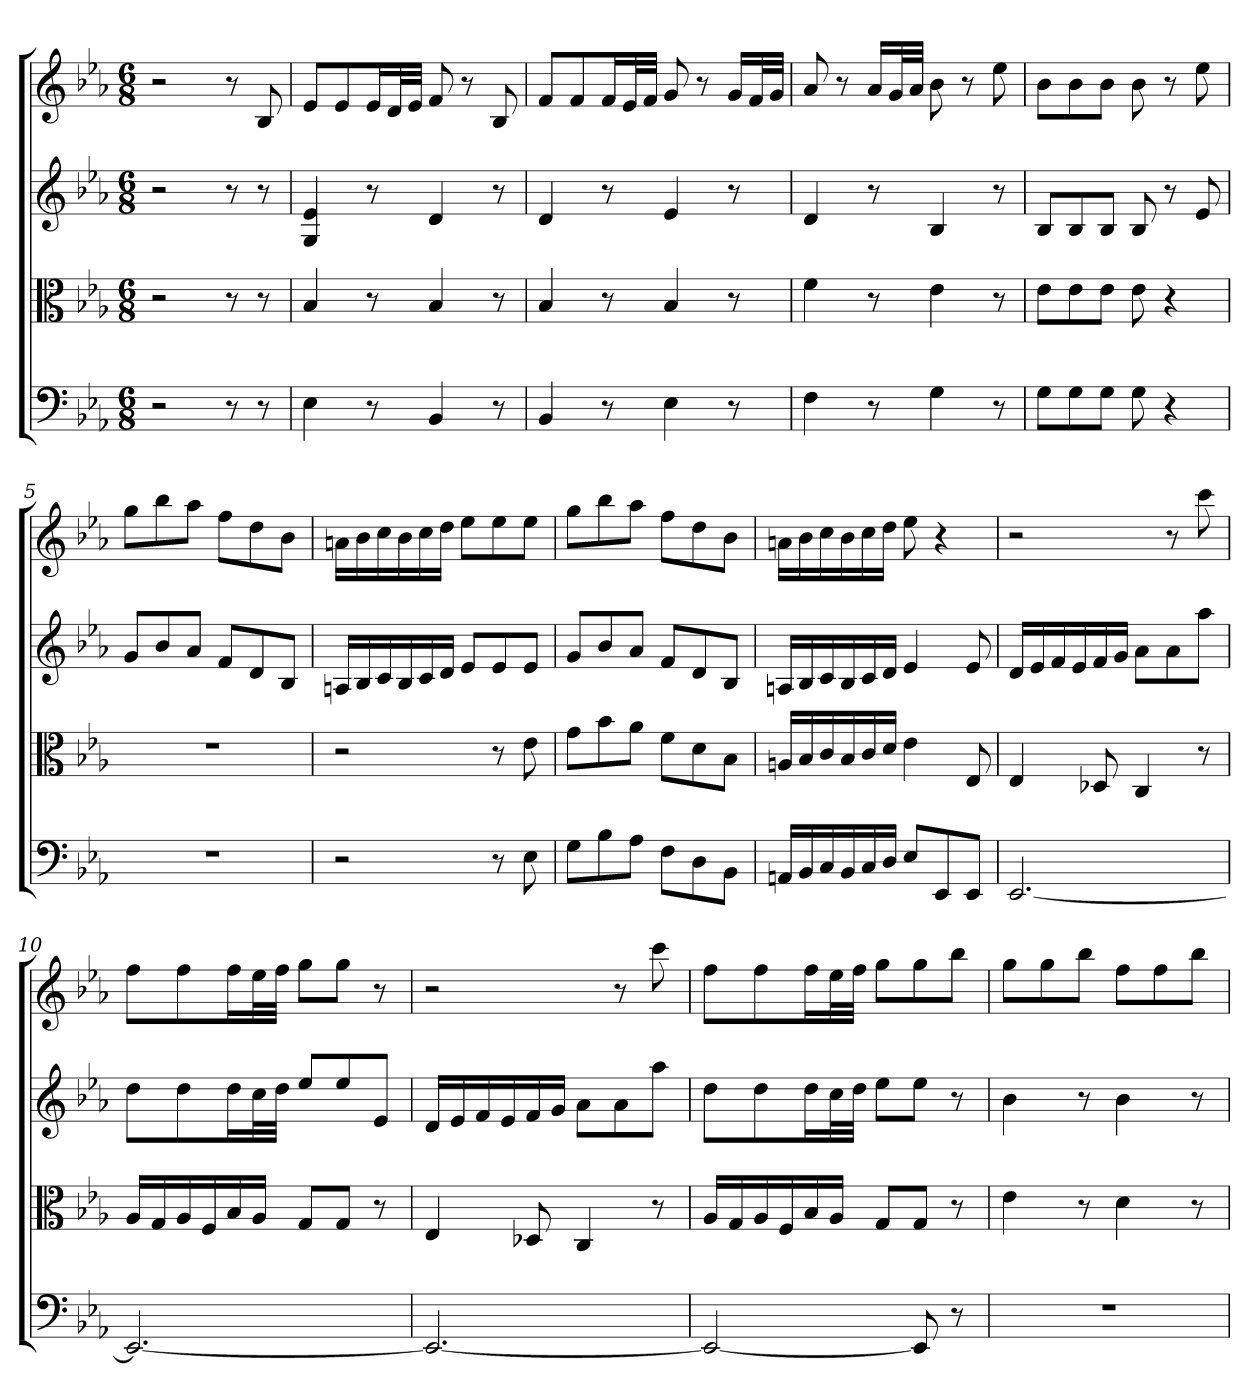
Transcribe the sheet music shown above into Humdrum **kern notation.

**kern	**kern	**kern	**kern
*part4	*part3	*part2	*part1
*staff4	*staff3	*staff2	*staff1
*clefF4	*clefC3	*	*
*k[b-e-a-]	*k[b-e-a-]	*k[b-e-a-]	*k[b-e-a-]
*E-:	*E-:	*E-:	*E-:
*M6/8	*M6/8	*M6/8	*M6/8
=	=	=	=
2r	2r	2r	2r
8r	8r	8r	8r
8r	8r	8r	8B-
=1	=1	=1	=1
4E-	4B-	4G 4e-	8e-L
.	.	.	8e-
8r	8r	8r	16e-L
.	.	.	32dL
.	.	.	32e-JJJ
4BB-	4B-	4d	8f
.	.	.	8r
8r	8r	8r	8B-
=2	=2	=2	=2
4BB-	4B-	4d	8fL
.	.	.	8f
8r	8r	8r	16fL
.	.	.	32e-L
.	.	.	32fJJJ
4E-	4B-	4e-	8g
.	.	.	8r
8r	8r	8r	16gLL
.	.	.	32fL
.	.	.	32gJJJ
=3	=3	=3	=3
4F	4f	4d	8a-
.	.	.	8r
8r	8r	8r	16a-LL
.	.	.	32gL
.	.	.	32a-JJJ
4G	4e-	4B-	8b-
.	.	.	8r
8r	8r	8r	8ee-
=4	=4	=4	=4
8G\L	8e-\L	8B-L	8b-L
8G\	8e-\	8B-	8b-
8G\J	8e-\J	8B-J	8b-J
8G	8e-	8B-	8b-
4r	4r	8r	8r
.	.	8e-	8ee-
=5	=5	=5	=5
2.r	2.r	8gL	8ggL
.	.	8b-	8bb-
.	.	8a-J	8aa-J
.	.	8fL	8ffL
.	.	8d	8dd
.	.	8B-J	8b-J
=6	=6	=6	=6
2r	2r	16AnLL	16anLL
.	.	16B-	16b-
.	.	16c	16cc
.	.	16B-	16b-
.	.	16c	16cc
.	.	16dJJ	16ddJJ
.	.	8e-L	8ee-L
8r	8r	8e-	8ee-
8E-	8e-	8e-J	8ee-J
=7	=7	=7	=7
8G\L	8g\L	8gL	8ggL
8B-\	8b-\	8b-	8bb-
8A-\J	8a-\J	8a-J	8aa-J
8F\L	8f\L	8fL	8ffL
8D\	8d\	8d	8dd
8BB-\J	8B-\J	8B-J	8b-J
=8	=8	=8	=8
16AAn/LL	16An/LL	16AnLL	16anLL
16BB-/	16B-/	16B-	16b-
16C/	16c/	16c	16cc
16BB-/	16B-/	16B-	16b-
16C/	16c/	16c	16cc
16D/JJ	16d/JJ	16dJJ	16ddJJ
8E-/L	4e-	4e-	8ee-
8EE-/	.	.	4r
8EE-/J	8E-	8e-	.
=9	=9	=9	=9
[2.EE-	4E-	16dLL	2r
.	.	16e-	.
.	.	16f	.
.	.	16e-	.
.	8D-X	16f	.
.	.	16gJJ	.
.	4C	8a-L	.
.	.	8a-	8r
.	8r	8aa-J	8ccc
=10	=10	=10	=10
2.EE-_	16A-/LL	8ddL	8ffL
.	16G/	.	.
.	16A-/	8dd	8ff
.	16F/	.	.
.	16B-/	16ddL	16ffL
.	16A-/JJ	32ccL	32ee-L
.	.	32ddJJJ	32ffJJJ
.	8G/L	8ee-L	8ggL
.	8G/J	8ee-	8ggJ
.	8r	8e-J	8r
=11	=11	=11	=11
2.EE-_	4E-	16dLL	2r
.	.	16e-	.
.	.	16f	.
.	.	16e-	.
.	8D-X	16f	.
.	.	16gJJ	.
.	4C	8a-L	.
.	.	8a-	8r
.	8r	8aa-J	8ccc
=12	=12	=12	=12
2EE-_	16A-/LL	8ddL	8ffL
.	16G/	.	.
.	16A-/	8dd	8ff
.	16F/	.	.
.	16B-/	16ddL	16ffL
.	16A-/JJ	32ccL	32ee-L
.	.	32ddJJJ	32ffJJJ
.	8G/L	8ee-L	8ggL
8EE-]	8G/J	8ee-J	8gg
8r	8r	8r	8bb-J
=13	=13	=13	=13
2.r	4e-	4b-	8ggL
.	.	.	8gg
.	8r	8r	8bb-J
.	4d	4b-	8ffL
.	.	.	8ff
.	8r	8r	8bb-J
=	=	=	=
*-	*-	*-	*-
